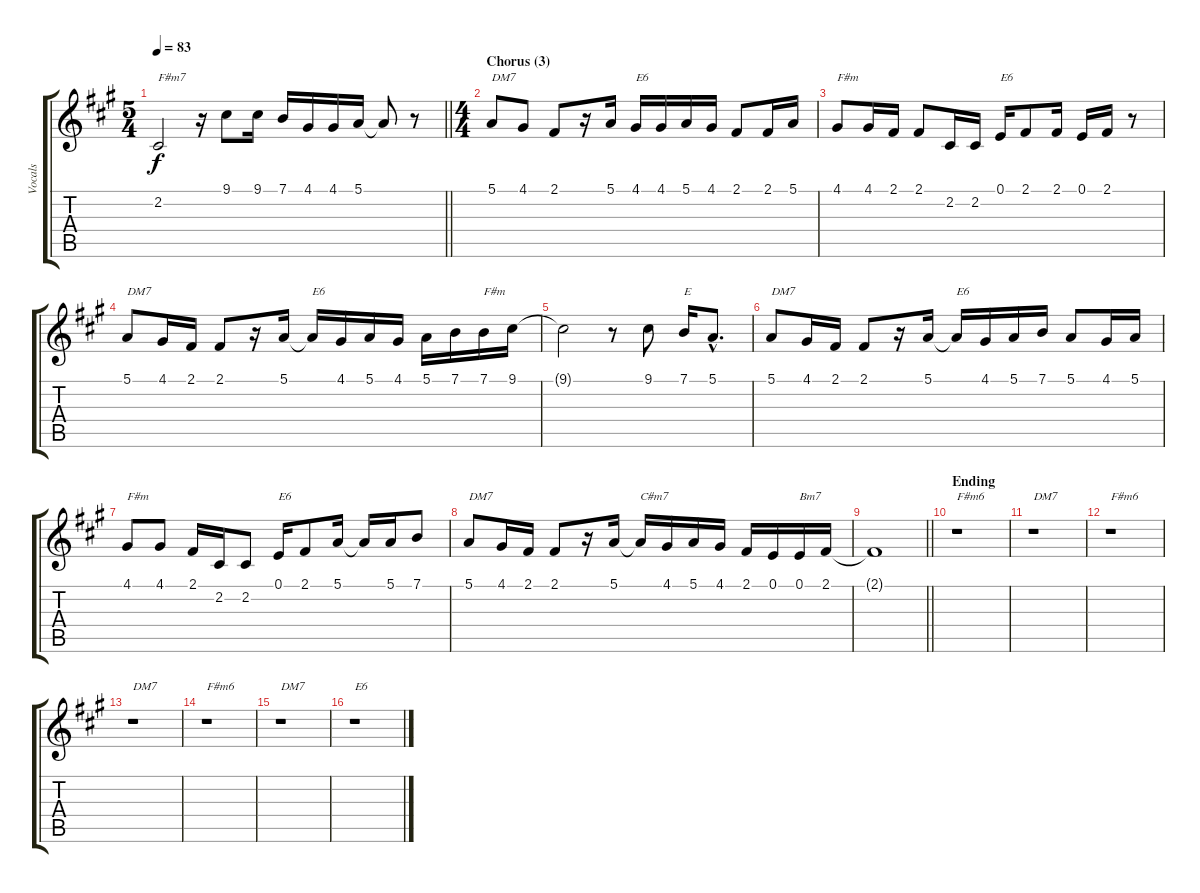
\track ("Vocals" "Vocals") {instrument sopranosax}
\staff {score tabs}
\tuning (E4 B3 G3 D3 A2 E2) {hide}
\ts (5 4)
\tempo 83
\clef g2
\barLineRight lightlight
\ks f#minor
2.2{t}.2{txt "F#m7" dy f} r.16 9.1.8 9.1.16 7.1.16 4.1.16 4.1.16 5.1.16 5.1{t}.8 r.8 |
\ts (4 4)
\section ("" "Chorus (3)")
5.1.8{txt "DM7"} 4.1.8 2.1.8 r.16 5.1.16 4.1.16{txt "E6"} 4.1.16 5.1.16 4.1.16 2.1.8 2.1.16 5.1.16 |
4.1.8{txt "F#m"} 4.1.16 2.1.16 2.1.8 2.2.16 2.2.16 0.1.16{txt "E6"} 2.1.8 2.1.16 0.1.16 2.1.16 r.8 |
5.1.8{txt "DM7"} 4.1.16 2.1.16 2.1.8 r.16 5.1.16 5.1{t}.16{txt "E6"} 4.1.16 5.1.16 4.1.16 5.1.16 7.1.16 7.1.16{txt "F#m"} 9.1.16 |
9.1{t}.2 r.8 9.1.8 7.1.16{txt "E"} 5.1{hac}.8{d} |
5.1.8{txt "DM7"} 4.1.16 2.1.16 2.1.8 r.16 5.1.16 5.1{t}.16{txt "E6"} 4.1.16 5.1.16 7.1.16 5.1.8 4.1.16 5.1.16 |
4.1.8{txt "F#m"} 4.1.8 2.1.16 2.2.16 2.2.8 0.1.16{txt "E6"} 2.1.8 5.1.16 5.1{t}.16 5.1.16 7.1.8 |
5.1.8{txt "DM7"} 4.1.16 2.1.16 2.1.8 r.16 5.1.16 5.1{t}.16{txt "C#m7"} 4.1.16 5.1.16 4.1.16 2.1.16 0.1.16 0.1.16{txt "Bm7"} 2.1.16 |
\barLineRight lightlight
2.1{t}.1 |
\section ("" "Ending")
r.1{txt "F#m6"} |
r.1{txt "DM7"} |
r.1{txt "F#m6"} |
r.1{txt "DM7"} |
r.1{txt "F#m6"} |
r.1{txt "DM7"} |
r.1{txt "E6"}
